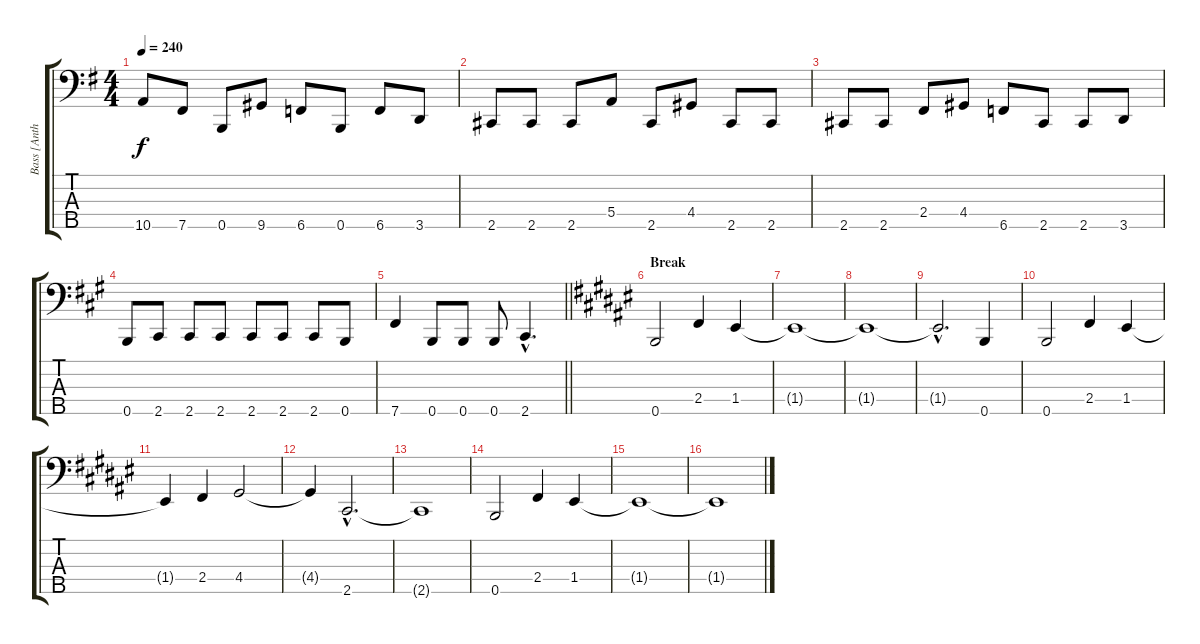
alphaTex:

\track ("Bass [Anthony Ridout]" "Bass [Anth") {instrument electricbasspick}
\staff {score tabs}
\tuning (G2 D2 A1 E1 B0) {hide}
\ts (4 4)
\tempo 240
\clef f4
\ks eminor
10.5.8{dy f} 7.5.8 0.5.8 9.5.8 6.5.8 0.5.8 6.5.8 3.5.8 |
2.5.8 2.5.8 2.5.8 5.4.8 2.5.8 4.4.8 2.5.8 2.5.8 |
2.5.8 2.5.8 2.4.8 4.4.8 6.5.8 2.5.8 2.5.8 3.5.8 |
\ks f#minor
0.5.8 2.5.8 2.5.8 2.5.8 2.5.8 2.5.8 2.5.8 0.5.8 |
\barLineRight lightlight
7.5.4 0.5.8 0.5.8 0.5.8 2.5{hac}.4{d} |
\section ("" "Break")
\ks f#
0.5.2 2.4.4 1.4.4 |
1.4{t}.1 |
1.4{t}.1 |
1.4{hac t}.2{d} 0.5.4 |
0.5.2 2.4.4 1.4.4 |
1.4{t}.4 2.4.4 4.4.2 |
4.4{t}.4 2.5{hac}.2{d} |
2.5{t}.1 |
0.5.2 2.4.4 1.4.4 |
1.4{t}.1 |
1.4{t}.1
